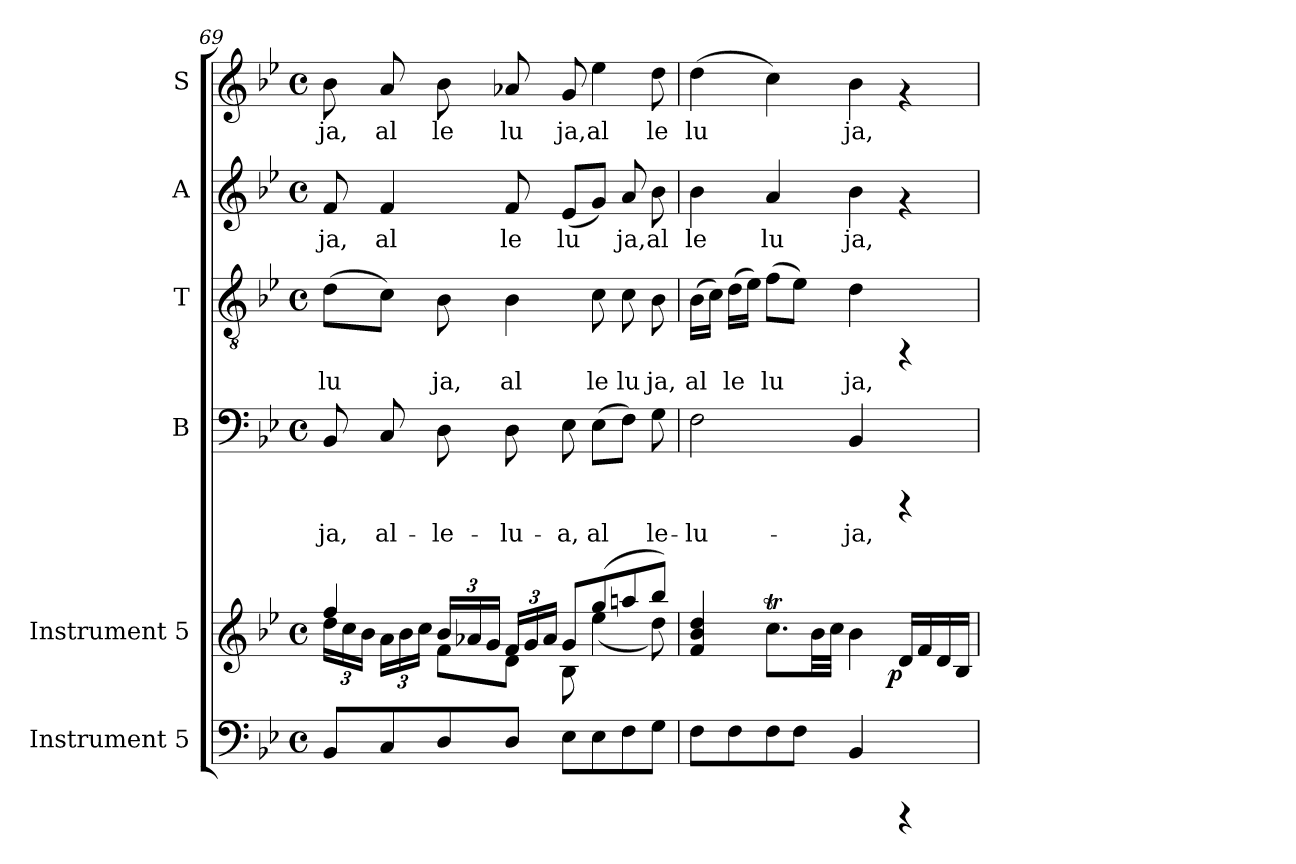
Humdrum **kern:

**kern	**kern	**dynam	**kern	**text	**kern	**text	**kern	**text	**kern	**text
*part6	*part5	*part5	*part4	*part4	*part3	*part3	*part2	*part2	*part1	*part1
*staff6	*staff5	*staff5	*staff4	*staff4	*staff3	*staff3	*staff2	*staff2	*staff1	*staff1
*I"Instrument 5	*I"Instrument 5	*	*I"B	*	*I"T	*	*I"A	*	*I"S	*
*	*	*	*I'B	*	*I'T	*	*I'A	*	*I'S	*
*clefF4	*clefG2	*	*clefF4	*	*clefGv2	*	*clefG2	*	*clefG2	*
*k[b-e-]	*k[b-e-]	*	*k[b-e-]	*	*k[b-e-]	*	*k[b-e-]	*	*k[b-e-]	*
*B-:	*B-:	*	*B-:	*	*B-:	*	*B-:	*	*B-:	*
*M4/4	*M4/4	*	*M4/4	*	*M4/4	*	*M4/4	*	*M4/4	*
*met(c)	*met(c)	*	*met(c)	*	*met(c)	*	*met(c)	*	*met(c)	*
=69	=69	=69	=69	=69	=69	=69	=69	=69	=69	=69
*	*^	*	*	*	*	*	*	*	*	*
*	*	*Xbrackettup	*	*	*	*	*	*	*	*	*
!	!	!	!	!	!LO:LY:b:cj	!	!LO:LY:b:cj	!	!LO:LY:b:cj	!	!LO:LY:b:cj
8BB-/L	4ff/	24dd\L	.	8BB-/	-ja,	(>8d\L	lu	8f/	ja,	8b-\	ja,
.	.	24cc\	.	.	.	.	.	.	.	.	.
.	.	24b-\J	.	.	.	.	.	.	.	.	.
!	!	!	!	!	!LO:LY:b:cj	!	!LO:LY:b:cj	!	!LO:LY:b:cj	!	!LO:LY:b:cj
8C/	.	24a\L	.	8C/	al-	8c\J)	.	4f/	al	8a/	al
.	.	24b-\	.	.	.	.	.	.	.	.	.
.	.	24cc\J	.	.	.	.	.	.	.	.	.
!	!	!	!	!	!LO:LY:b:cj	!	!LO:LY:b:cj	!	!	!	!LO:LY:b:cj
8D/	24b-/L	8f\L	.	8D\	-le-	8B-\	ja,	.	.	8b-\	le
.	24a-X/	.	.	.	.	.	.	.	.	.	.
.	24g/J	.	.	.	.	.	.	.	.	.	.
!	!	!	!	!	!LO:LY:b:cj	!	!LO:LY:b:cj	!	!LO:LY:b:cj	!	!LO:LY:b:cj
8D/J	24f/L	8d\J	.	8D\	-lu-	4B-\	al	8f/	le	8a-X/	lu
.	24g/	.	.	.	.	.	.	.	.	.	.
.	24a-/J	.	.	.	.	.	.	.	.	.	.
!	!	!	!	!	!LO:LY:b:cj	!	!	!	!LO:LY:b:cj	!	!LO:LY:b:cj
8E-\L	8g/L	8B-\	.	8E-\	-a,	.	.	(<8e-/L	lu	8g/	ja,
!	!	!	!	!	!LO:LY:b:cj	!	!LO:LY:b:cj	!	!LO:LY:b:cj	!	!LO:LY:b:cj
8E-\	(>8gg/	(<4ee-\	.	(>8E-\L	al-	8c\	le	8g/J)	.	4ee-\	al
!	!	!	!	!	!LO:LY:b:cj	!	!LO:LY:b:cj	!	!LO:LY:b:cj	!	!
8F\	8aan/	.	.	8F\J)	--	8c\	lu	8a/	ja,	.	.
!	!	!	!	!	!LO:LY:b:cj	!	!LO:LY:b:cj	!	!LO:LY:b:cj	!	!LO:LY:b:cj
8G\J	8bb-/J)	8dd\)	.	8G\	-le-	8B-\	ja,	8b-\	al	8dd\	le
=70	=70	=70	=70	=70	=70	=70	=70	=70	=70	=70	=70
!	!	!	!	!	!LO:LY:b:cj	!	!LO:LY:b:cj	!	!LO:LY:b:cj	!	!LO:LY:b:cj
8F\L	4dd/ 4b-/ 4f/	2ryy	.	2F\	-lu-	(>16B-\L	al	4b-\	le	(>4dd\	lu
!	!	!	!	!	!	!	!LO:LY:b:cj	!	!	!	!
.	.	.	.	.	.	16c\J)	.	.	.	.	.
!	!	!	!	!	!	!	!LO:LY:b:cj	!	!	!	!
8F\	.	.	.	.	.	(>16d\L	le	.	.	.	.
!	!	!	!	!	!	!	!LO:LY:b:cj	!	!	!	!
.	.	.	.	.	.	16e-\J)	.	.	.	.	.
!	!	!	!	!	!	!	!LO:LY:b:cj	!	!LO:LY:b:cj	!	!LO:LY:b:cj
8F\	8.ccT\L	.	.	.	.	(>8f\L	lu	4a/	lu	4cc\)	.
!	!	!	!	!	!	!	!LO:LY:b:cj	!	!	!	!
8F\J	.	.	.	.	.	8e-\J)	.	.	.	.	.
.	32b-\	.	.	.	.	.	.	.	.	.	.
.	32cc\J	.	.	.	.	.	.	.	.	.	.
!	!	!	!	!	!LO:LY:b:cj	!	!LO:LY:b:cj	!	!LO:LY:b:cj	!	!LO:LY:b:cj
4BB-/	4b-\	8..ryy	.	4BB-/	-ja,	4d\	ja,	4b-\	ja,	4b-\	ja,
!	!	!	!LO:DY:b	!	!	!	!	!	!	!	!
.	.	4ryy	p	.	.	.	.	.	.	.	.
4rCCC	16d/L	.	.	4rCCC	.	4rFF	.	4rf	.	4rf	.
.	16f/	.	.	.	.	.	.	.	.	.	.
.	16d/	.	.	.	.	.	.	.	.	.	.
.	16B-/J	.	.	.	.	.	.	.	.	.	.
.	.	32ryy	.	.	.	.	.	.	.	.	.
*	*v	*v	*	*	*	*	*	*	*	*	*
=	=	=	=	=	=	=	=	=	=	=
*-	*-	*-	*-	*-	*-	*-	*-	*-	*-	*-
